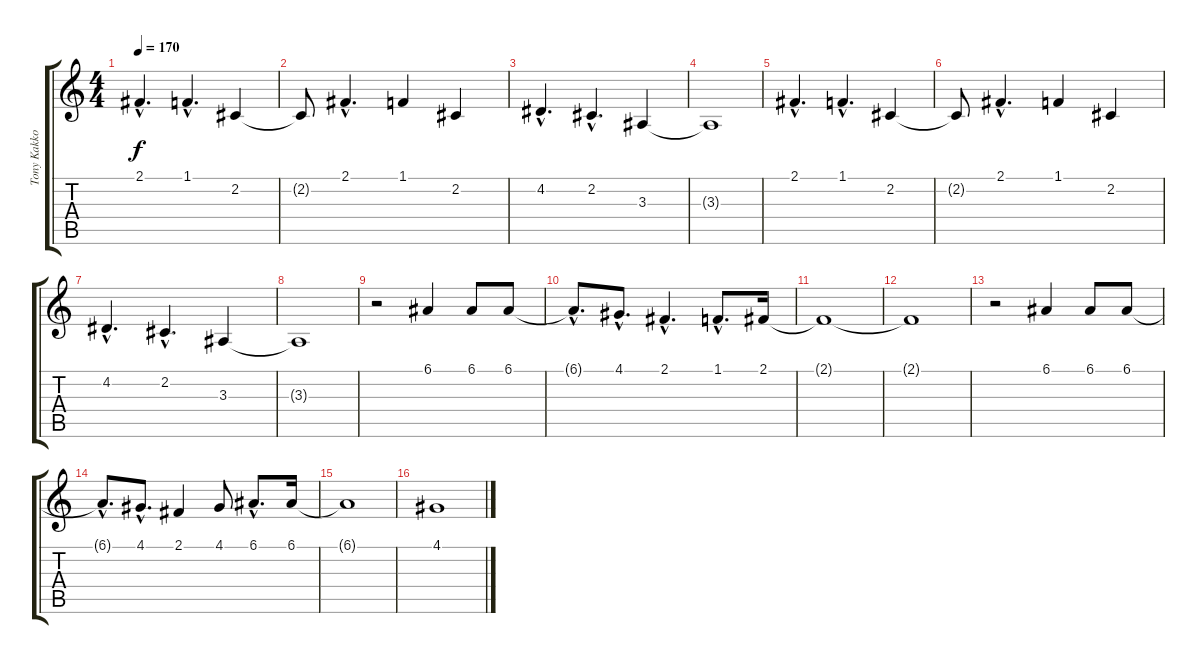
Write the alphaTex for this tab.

\track ("Tony Kakko" "Tony Kakko") {instrument clarinet}
\staff {score tabs}
\tuning (E4 B3 G3 D3 A2 E2) {hide}
\ts (4 4)
\tempo 170
\clef g2
\ks c
2.1{hac}.4{d dy f} 1.1{hac}.4{d} 2.2.4 |
2.2{t}.8 2.1{hac}.4{d} 1.1.4 2.2.4 |
4.2{hac}.4{d} 2.2{hac}.4{d} 3.3.4 |
3.3{t}.1 |
2.1{hac}.4{d} 1.1{hac}.4{d} 2.2.4 |
2.2{t}.8 2.1{hac}.4{d} 1.1.4 2.2.4 |
4.2{hac}.4{d} 2.2{hac}.4{d} 3.3.4 |
3.3{t}.1 |
r.2 6.1.4 6.1.8 6.1.8 |
6.1{hac t}.8{d} 4.1{hac}.8{d} 2.1{hac}.4{d} 1.1{hac}.8{d} 2.1.16 |
2.1{t}.1 |
2.1{t}.1 |
r.2 6.1.4 6.1.8 6.1.8 |
6.1{hac t}.8{d} 4.1{hac}.8{d} 2.1.4 4.1.8 6.1{hac}.8{d} 6.1.16 |
6.1{t}.1 |
4.1.1
